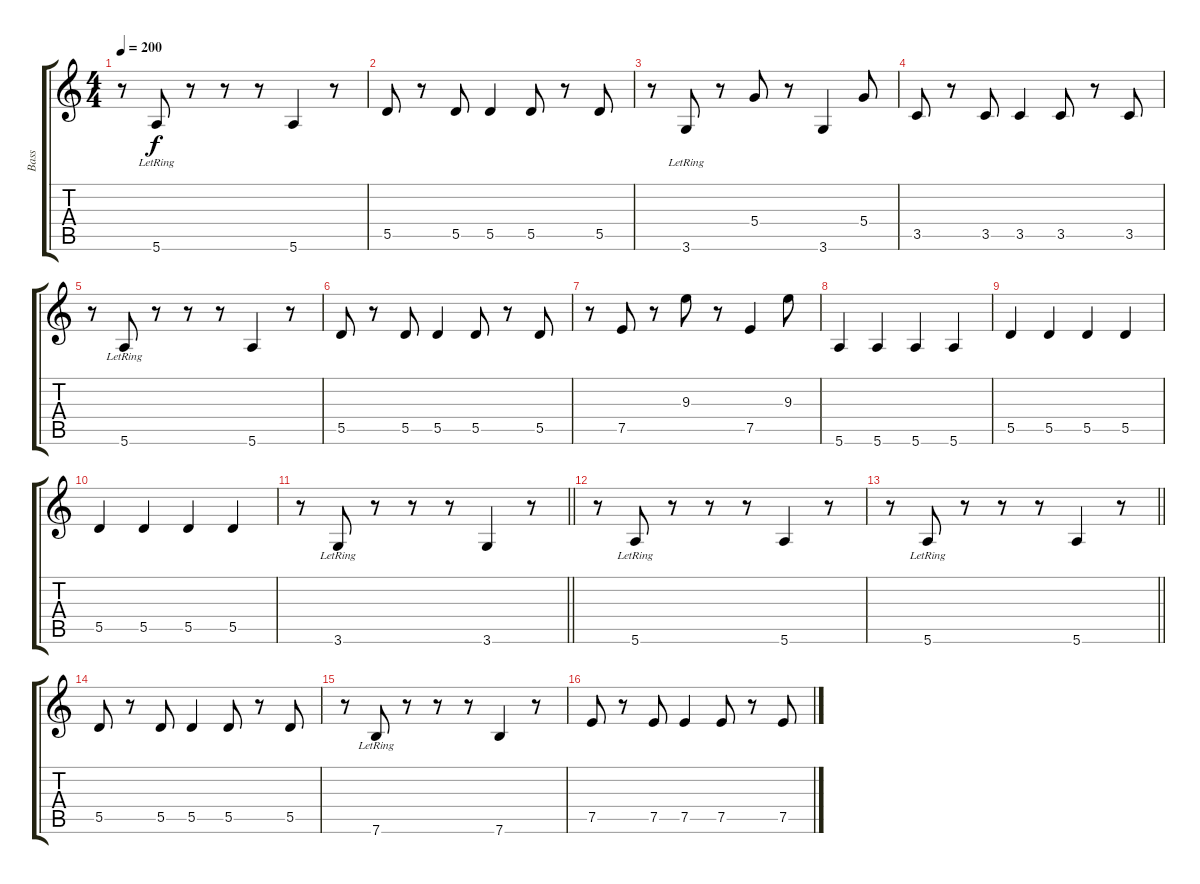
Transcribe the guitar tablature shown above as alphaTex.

\track ("Bass" "Bass") {instrument electricbassfinger}
\staff {score tabs}
\tuning (E4 B3 G3 D3 A2 E2) {hide}
\ts (4 4)
\tempo 200
\clef g2
\ks c
r.8{dy f} 5.6{lr}.8 r.8 r.8 r.8 5.6.4 r.8 |
5.5.8 r.8 5.5.8 5.5.4 5.5.8 r.8 5.5.8 |
r.8 3.6{lr}.8 r.8 5.4.8 r.8 3.6.4 5.4.8 |
3.5.8 r.8 3.5.8 3.5.4 3.5.8 r.8 3.5.8 |
r.8 5.6{lr}.8 r.8 r.8 r.8 5.6.4 r.8 |
5.5.8 r.8 5.5.8 5.5.4 5.5.8 r.8 5.5.8 |
r.8 7.5.8 r.8 9.3.8 r.8 7.5.4 9.3.8 |
5.6.4 5.6.4 5.6.4 5.6.4 |
5.5.4 5.5.4 5.5.4 5.5.4 |
5.5.4 5.5.4 5.5.4 5.5.4 |
\barLineRight lightlight
r.8 3.6{lr}.8 r.8 r.8 r.8 3.6.4 r.8 |
r.8 5.6{lr}.8 r.8 r.8 r.8 5.6.4 r.8 |
\barLineRight lightlight
r.8 5.6{lr}.8 r.8 r.8 r.8 5.6.4 r.8 |
5.5.8 r.8 5.5.8 5.5.4 5.5.8 r.8 5.5.8 |
r.8 7.6{lr}.8 r.8 r.8 r.8 7.6.4 r.8 |
7.5.8 r.8 7.5.8 7.5.4 7.5.8 r.8 7.5.8
